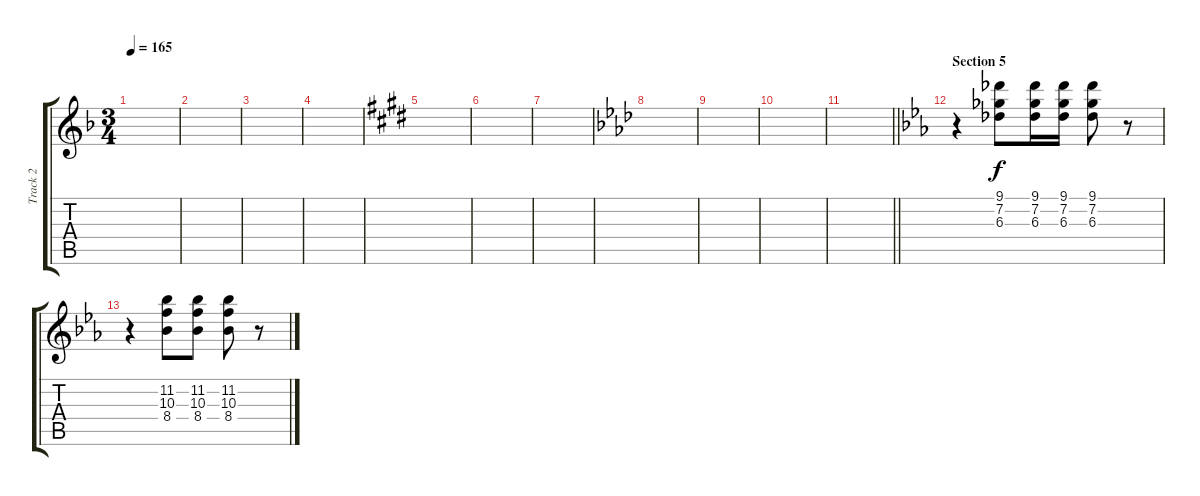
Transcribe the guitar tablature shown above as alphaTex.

\track ("Track 2" "Track 2") {instrument acousticguitarnylon}
\staff {score tabs}
\tuning (E4 B3 G3 D3 A2 E2) {hide}
\ts (3 4)
\tempo 165
\clef g2
\ks f
|
|
|
|
\ks e
|
|
|
\ks ab
|
|
|
\barLineRight lightlight
|
\section ("" "Section 5")
\ks eb
r.4 (9.1 7.2 6.3).8 (9.1 7.2 6.3).16 (9.1 7.2 6.3).16 (9.1 7.2 6.3).8 r.8 |
r.4 (11.2 10.3 8.4).8 (11.2 10.3 8.4).8 (11.2 10.3 8.4).8 r.8
